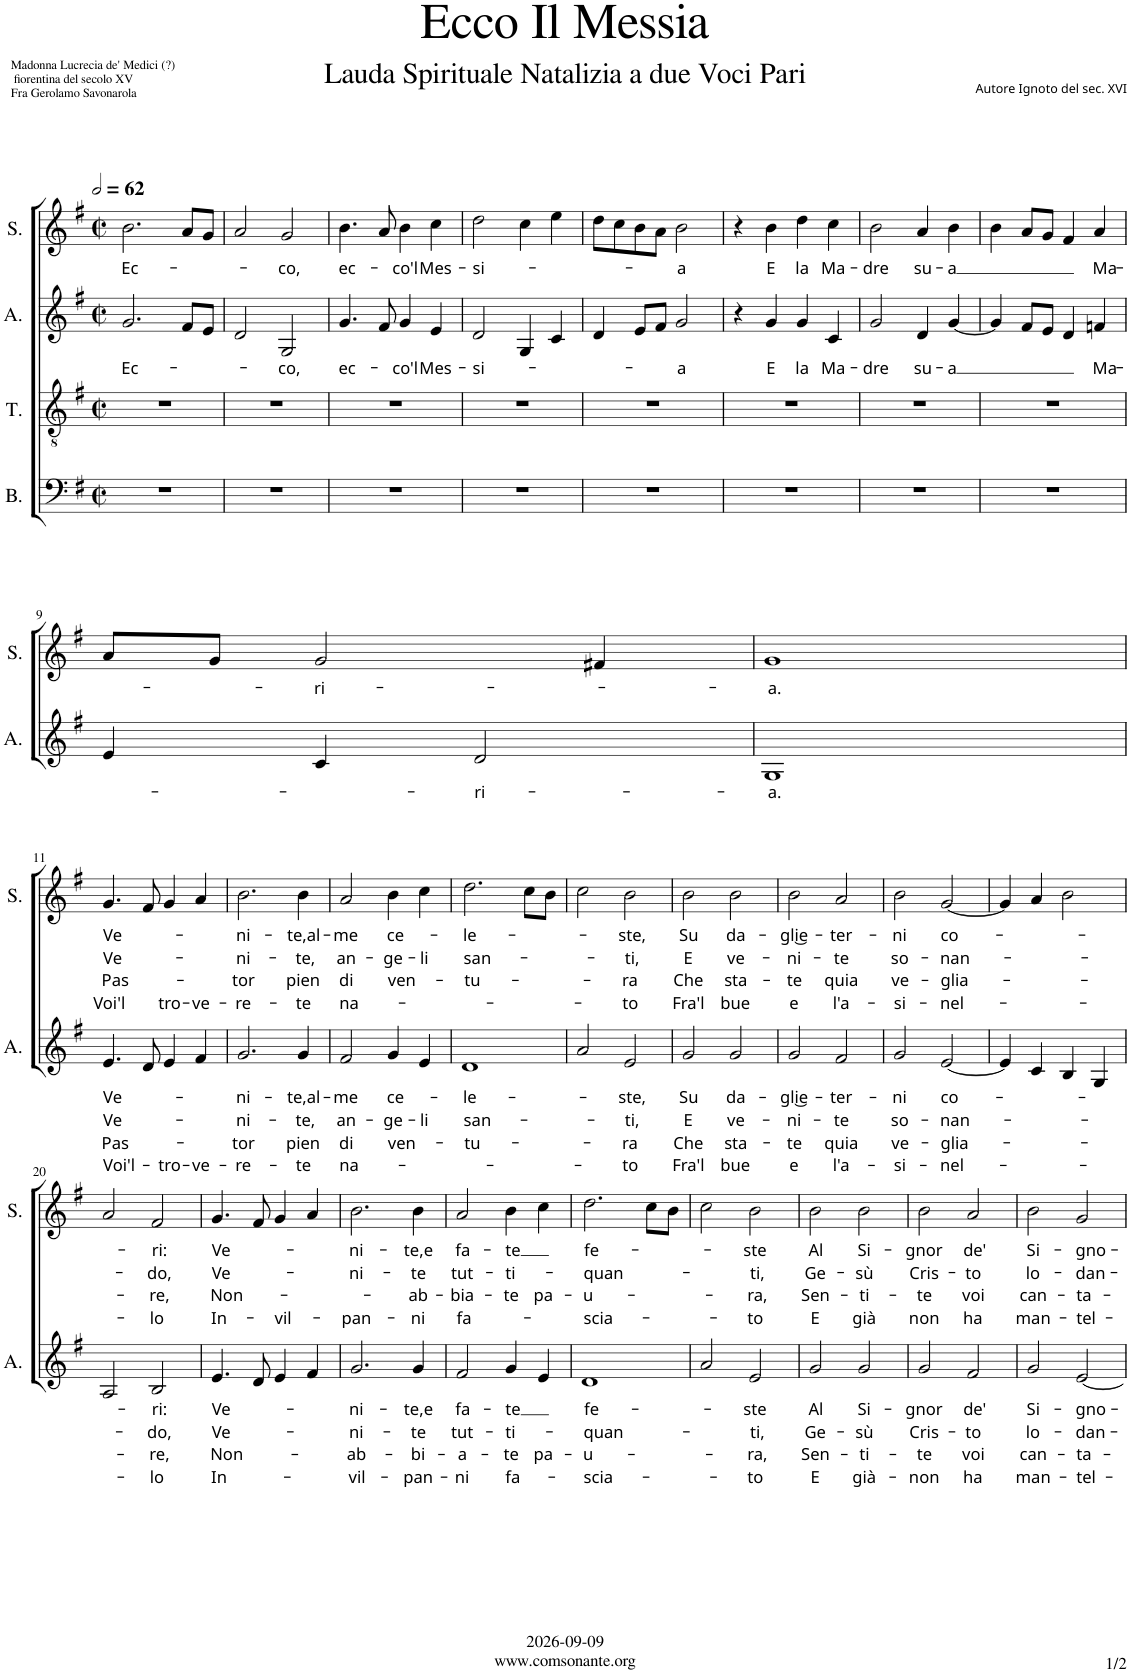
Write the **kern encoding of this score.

**kern	**kern	**kern	**text	**text	**text	**text	**kern	**text	**text	**text	**text
*part4	*part3	*part2	*part2	*part2	*part2	*part2	*part1	*part1	*part1	*part1	*part1
*staff4	*staff3	*staff2	*staff2	*staff2	*staff2	*staff2	*staff1	*staff1	*staff1	*staff1	*staff1
*I"B.	*I"T.	*I"A.	*	*	*	*	*I"S.	*	*	*	*
*I'B.	*I'T.	*I'A.	*	*	*	*	*I'S.	*	*	*	*
*clefF4	*clefGv2	*clefG2	*	*	*	*	*clefG2	*	*	*	*
*k[f#]	*k[f#]	*k[f#]	*	*	*	*	*k[f#]	*	*	*	*
*M2/2	*M2/2	*M2/2	*	*	*	*	*M2/2	*	*	*	*
*met(c|)	*met(c|)	*met(c|)	*	*	*	*	*met(c|)	*	*	*	*
*MM124	*MM124	*MM124	*	*	*	*	*MM124	*	*	*	*
=1	=1	=1	=1	=1	=1	=1	=1	=1	=1	=1	=1
!	!	!	!LO:LY:b	!	!	!	!	!LO:LY:b	!	!	!
1r	1r	2.g/	Ec-	.	.	.	2.b\	Ec-	.	.	.
.	.	8f#/L	.	.	.	.	8a/L	.	.	.	.
.	.	8e/J	.	.	.	.	8g/J	.	.	.	.
=2	=2	=2	=2	=2	=2	=2	=2	=2	=2	=2	=2
1r	1r	2d/	.	.	.	.	2a/	.	.	.	.
!	!	!	!LO:LY:b	!	!	!	!	!LO:LY:b	!	!	!
.	.	2G/	-co,	.	.	.	2g/	-co,	.	.	.
=3	=3	=3	=3	=3	=3	=3	=3	=3	=3	=3	=3
!	!	!	!LO:LY:b	!	!	!	!	!LO:LY:b	!	!	!
1r	1r	4.g/	ec-	.	.	.	4.b\	ec-	.	.	.
.	.	8f#/	.	.	.	.	8a/	.	.	.	.
!	!	!	!LO:LY:b	!	!	!	!	!LO:LY:b	!	!	!
.	.	4g/	-co'l	.	.	.	4b\	-co'l	.	.	.
!	!	!	!LO:LY:b	!	!	!	!	!LO:LY:b	!	!	!
.	.	4e/	Mes-	.	.	.	4cc\	Mes-	.	.	.
=4	=4	=4	=4	=4	=4	=4	=4	=4	=4	=4	=4
!	!	!	!LO:LY:b	!	!	!	!	!LO:LY:b	!	!	!
1r	1r	2d/	-si-	.	.	.	2dd\	-si-	.	.	.
.	.	4G/	.	.	.	.	4cc\	.	.	.	.
.	.	4c/	.	.	.	.	4ee\	.	.	.	.
=5	=5	=5	=5	=5	=5	=5	=5	=5	=5	=5	=5
1r	1r	4d/	.	.	.	.	8dd\L	.	.	.	.
.	.	.	.	.	.	.	8cc\	.	.	.	.
.	.	8e/L	.	.	.	.	8b\	.	.	.	.
.	.	8f#/J	.	.	.	.	8a\J	.	.	.	.
!	!	!	!LO:LY:b	!	!	!	!	!LO:LY:b	!	!	!
.	.	2g/	-a	.	.	.	2b\	-a	.	.	.
=6	=6	=6	=6	=6	=6	=6	=6	=6	=6	=6	=6
1r	1r	4r	.	.	.	.	4r	.	.	.	.
!	!	!	!LO:LY:b	!	!	!	!	!LO:LY:b	!	!	!
.	.	4g/	E	.	.	.	4b\	E	.	.	.
!	!	!	!LO:LY:b	!	!	!	!	!LO:LY:b	!	!	!
.	.	4g/	la	.	.	.	4dd\	la	.	.	.
!	!	!	!LO:LY:b	!	!	!	!	!LO:LY:b	!	!	!
.	.	4c/	Ma-	.	.	.	4cc\	Ma-	.	.	.
=7	=7	=7	=7	=7	=7	=7	=7	=7	=7	=7	=7
!	!	!	!LO:LY:b	!	!	!	!	!LO:LY:b	!	!	!
1r	1r	2g/	-dre	.	.	.	2b\	-dre	.	.	.
!	!	!	!LO:LY:b	!	!	!	!	!LO:LY:b	!	!	!
.	.	4d/	su-	.	.	.	4a/	su-	.	.	.
!	!	!	!LO:LY:b	!	!	!	!	!LO:LY:b	!	!	!
.	.	[4g/	-a	.	.	.	4b\	-a	.	.	.
=8	=8	=8	=8	=8	=8	=8	=8	=8	=8	=8	=8
1r	1r	4g/]	.	.	.	.	4b\	.	.	.	.
.	.	8f#/L	.	.	.	.	8a/L	.	.	.	.
.	.	8e/J	.	.	.	.	8g/J	.	.	.	.
.	.	4d/	.	.	.	.	4f#/	.	.	.	.
!	!	!	!LO:LY:b	!	!	!	!	!LO:LY:b	!	!	!
.	.	4fn/	Ma-	.	.	.	4a/	Ma-	.	.	.
!!LO:LB:g=z
=9	=9	=9	=9	=9	=9	=9	=9	=9	=9	=9	=9
1r	1r	4e/	.	.	.	.	8a/L	.	.	.	.
.	.	.	.	.	.	.	8g/J	.	.	.	.
!	!	!	!	!	!	!	!	!LO:LY:b	!	!	!
.	.	4c/	.	.	.	.	2g/	-ri-	.	.	.
!	!	!	!LO:LY:b	!	!	!	!	!	!	!	!
.	.	2d/	-ri-	.	.	.	.	.	.	.	.
.	.	.	.	.	.	.	4f#X/	.	.	.	.
=10	=10	=10	=10	=10	=10	=10	=10	=10	=10	=10	=10
!	!	!	!LO:LY:b	!	!	!	!	!LO:LY:b	!	!	!
1r	1r	1G	-a.	.	.	.	1g	-a.	.	.	.
!!LO:LB:g=z
=11	=11	=11	=11	=11	=11	=11	=11	=11	=11	=11	=11
!	!	!	!LO:LY:b	!LO:LY:b	!LO:LY:b	!LO:LY:b	!	!LO:LY:b	!LO:LY:b	!LO:LY:b	!LO:LY:b
1r	1r	4.e/	Ve-	Ve-	Pas-	Voi'l-	4.g/	Ve-	Ve-	Pas-	Voi'l
.	.	8d/	.	.	.	.	8f#/	.	.	.	.
!	!	!	!	!	!	!LO:LY:b	!	!	!	!	!LO:LY:b
.	.	4e/	.	.	.	-tro-	4g/	.	.	.	tro-
!	!	!	!	!	!	!LO:LY:b	!	!	!	!	!LO:LY:b
.	.	4f#/	.	.	.	-ve-	4a/	.	.	.	-ve-
=12	=12	=12	=12	=12	=12	=12	=12	=12	=12	=12	=12
!	!	!	!LO:LY:b	!LO:LY:b	!LO:LY:b	!LO:LY:b	!	!LO:LY:b	!LO:LY:b	!LO:LY:b	!LO:LY:b
1r	1r	2.g/	-ni-	-ni-	-tor	-re-	2.b\	-ni-	-ni-	-tor	-re-
!	!	!	!LO:LY:b	!LO:LY:b	!LO:LY:b	!LO:LY:b	!	!LO:LY:b	!LO:LY:b	!LO:LY:b	!LO:LY:b
.	.	4g/	-te,al-	-te,	pien	-te	4b\	-te,al-	-te,	pien	-te
=13	=13	=13	=13	=13	=13	=13	=13	=13	=13	=13	=13
!	!	!	!LO:LY:b	!LO:LY:b	!LO:LY:b	!LO:LY:b	!	!LO:LY:b	!LO:LY:b	!LO:LY:b	!LO:LY:b
1r	1r	2f#/	-me	an-	di	na-	2a/	-me	an-	di	na-
!	!	!	!LO:LY:b	!LO:LY:b	!LO:LY:b	!	!	!LO:LY:b	!LO:LY:b	!LO:LY:b	!
.	.	4g/	ce-	-ge-	ven-	.	4b\	ce-	-ge-	ven-	.
!	!	!	!	!LO:LY:b	!	!	!	!	!LO:LY:b	!	!
.	.	4e/	.	-li	.	.	4cc\	.	-li	.	.
=14	=14	=14	=14	=14	=14	=14	=14	=14	=14	=14	=14
!	!	!	!LO:LY:b	!LO:LY:b	!LO:LY:b	!	!	!LO:LY:b	!LO:LY:b	!LO:LY:b	!
1r	1r	1d	-le-	san-	-tu-	.	2.dd\	-le-	san-	-tu-	.
.	.	.	.	.	.	.	8cc\L	.	.	.	.
.	.	.	.	.	.	.	8b\J	.	.	.	.
=15	=15	=15	=15	=15	=15	=15	=15	=15	=15	=15	=15
1r	1r	2a/	.	.	.	.	2cc\	.	.	.	.
!	!	!	!LO:LY:b	!LO:LY:b	!LO:LY:b	!LO:LY:b	!	!LO:LY:b	!LO:LY:b	!LO:LY:b	!LO:LY:b
.	.	2e/	-ste,	-ti,	-ra	-to	2b\	-ste,	-ti,	-ra	-to
=16	=16	=16	=16	=16	=16	=16	=16	=16	=16	=16	=16
!	!	!	!LO:LY:b	!LO:LY:b	!LO:LY:b	!LO:LY:b	!	!LO:LY:b	!LO:LY:b	!LO:LY:b	!LO:LY:b
1r	1r	2g/	Su	E	Che	Fra'l	2b\	Su	E	Che	Fra'l
!	!	!	!LO:LY:b	!LO:LY:b	!LO:LY:b	!LO:LY:b	!	!LO:LY:b	!LO:LY:b	!LO:LY:b	!LO:LY:b
.	.	2g/	da-	ve-	sta-	bue	2b\	da-	ve-	sta-	bue
=17	=17	=17	=17	=17	=17	=17	=17	=17	=17	=17	=17
!	!	!	!LO:LY:b	!LO:LY:b	!LO:LY:b	!LO:LY:b	!	!LO:LY:b	!LO:LY:b	!LO:LY:b	!LO:LY:b
1r	1r	2g/	-gli͜e-	-ni-	-te	e	2b\	-gli͜e-	-ni-	-te	e
!	!	!	!LO:LY:b	!LO:LY:b	!LO:LY:b	!LO:LY:b	!	!LO:LY:b	!LO:LY:b	!LO:LY:b	!LO:LY:b
.	.	2f#/	-ter-	-te	quia	l'a-	2a/	-ter-	-te	quia	l'a-
=18	=18	=18	=18	=18	=18	=18	=18	=18	=18	=18	=18
!	!	!	!LO:LY:b	!LO:LY:b	!LO:LY:b	!LO:LY:b	!	!LO:LY:b	!LO:LY:b	!LO:LY:b	!LO:LY:b
1r	1r	2g/	-ni	so-	ve-	-si-	2b\	-ni	so-	ve-	-si-
!	!	!	!LO:LY:b	!LO:LY:b	!LO:LY:b	!LO:LY:b	!	!LO:LY:b	!LO:LY:b	!LO:LY:b	!LO:LY:b
.	.	[2e/	co-	-nan-	-glia-	-nel-	[2g/	co-	-nan-	-glia-	-nel-
=19	=19	=19	=19	=19	=19	=19	=19	=19	=19	=19	=19
1r	1r	4e/]	.	.	.	.	4g/]	.	.	.	.
.	.	4c/	.	.	.	.	4a/	.	.	.	.
.	.	4B/	.	.	.	.	2b\	.	.	.	.
.	.	4G/	.	.	.	.	.	.	.	.	.
!!LO:LB:g=z
=20	=20	=20	=20	=20	=20	=20	=20	=20	=20	=20	=20
1r	1r	2A/	.	.	.	.	2a/	.	.	.	.
!	!	!	!LO:LY:b	!LO:LY:b	!LO:LY:b	!LO:LY:b	!	!LO:LY:b	!LO:LY:b	!LO:LY:b	!LO:LY:b
.	.	2B/	-ri:	-do,	-re,	-lo	2f#/	-ri:	-do,	-re,	-lo
=21	=21	=21	=21	=21	=21	=21	=21	=21	=21	=21	=21
!	!	!	!LO:LY:b	!LO:LY:b	!LO:LY:b	!LO:LY:b	!	!LO:LY:b	!LO:LY:b	!LO:LY:b	!LO:LY:b
1r	1r	4.e/	Ve-	Ve-	Non-	In-	4.g/	Ve-	Ve-	Non-	In-
.	.	8d/	.	.	.	.	8f#/	.	.	.	.
!	!	!	!	!	!	!	!	!	!	!	!LO:LY:b
.	.	4e/	.	.	.	.	4g/	.	.	.	-vil-
.	.	4f#/	.	.	.	.	4a/	.	.	.	.
=22	=22	=22	=22	=22	=22	=22	=22	=22	=22	=22	=22
!	!	!	!LO:LY:b	!LO:LY:b	!LO:LY:b	!LO:LY:b	!	!LO:LY:b	!LO:LY:b	!	!LO:LY:b
1r	1r	2.g/	-ni-	-ni-	ab-	-vil-	2.b\	-ni-	-ni-	.	-pan-
!	!	!	!LO:LY:b	!LO:LY:b	!LO:LY:b	!LO:LY:b	!	!LO:LY:b	!LO:LY:b	!LO:LY:b	!LO:LY:b
.	.	4g/	-te,e	-te	-bi-	-pan-	4b\	-te,e	-te	-ab-	-ni
=23	=23	=23	=23	=23	=23	=23	=23	=23	=23	=23	=23
!	!	!	!LO:LY:b	!LO:LY:b	!LO:LY:b	!LO:LY:b	!	!LO:LY:b	!LO:LY:b	!LO:LY:b	!LO:LY:b
1r	1r	2f#/	fa-	tut-	-a-	-ni	2a/	fa-	tut-	-bia-	fa-
!	!	!	!LO:LY:b	!LO:LY:b	!LO:LY:b	!LO:LY:b	!	!LO:LY:b	!LO:LY:b	!LO:LY:b	!
.	.	4g/	-te	-ti-	-te	fa-	4b\	-te	-ti-	-te	.
!	!	!	!	!	!LO:LY:b	!	!	!	!	!LO:LY:b	!
.	.	4e/	.	.	pa-	.	4cc\	.	.	pa-	.
=24	=24	=24	=24	=24	=24	=24	=24	=24	=24	=24	=24
!	!	!	!LO:LY:b	!LO:LY:b	!LO:LY:b	!LO:LY:b	!	!LO:LY:b	!LO:LY:b	!LO:LY:b	!LO:LY:b
1r	1r	1d	fe-	quan-	-u-	-scia-	2.dd\	fe-	quan-	-u-	-scia-
.	.	.	.	.	.	.	8cc\L	.	.	.	.
.	.	.	.	.	.	.	8b\J	.	.	.	.
=25	=25	=25	=25	=25	=25	=25	=25	=25	=25	=25	=25
1r	1r	2a/	.	.	.	.	2cc\	.	.	.	.
!	!	!	!LO:LY:b	!LO:LY:b	!LO:LY:b	!LO:LY:b	!	!LO:LY:b	!LO:LY:b	!LO:LY:b	!LO:LY:b
.	.	2e/	-ste	-ti,	-ra,	-to	2b\	-ste	-ti,	-ra,	-to
=26	=26	=26	=26	=26	=26	=26	=26	=26	=26	=26	=26
!	!	!	!LO:LY:b	!LO:LY:b	!LO:LY:b	!LO:LY:b	!	!LO:LY:b	!LO:LY:b	!LO:LY:b	!LO:LY:b
1r	1r	2g/	Al	Ge-	Sen-	E	2b\	Al	Ge-	Sen-	E
!	!	!	!LO:LY:b	!LO:LY:b	!LO:LY:b	!LO:LY:b	!	!LO:LY:b	!LO:LY:b	!LO:LY:b	!LO:LY:b
.	.	2g/	Si-	-sù	-ti-	già-	2b\	Si-	-sù	-ti-	già
=27	=27	=27	=27	=27	=27	=27	=27	=27	=27	=27	=27
!	!	!	!LO:LY:b	!LO:LY:b	!LO:LY:b	!LO:LY:b	!	!LO:LY:b	!LO:LY:b	!LO:LY:b	!LO:LY:b
1r	1r	2g/	-gnor	Cris-	-te	-non	2b\	-gnor	Cris-	-te	non
!	!	!	!LO:LY:b	!LO:LY:b	!LO:LY:b	!LO:LY:b	!	!LO:LY:b	!LO:LY:b	!LO:LY:b	!LO:LY:b
.	.	2f#/	de'	-to	voi	ha	2a/	de'	-to	voi	ha
=28	=28	=28	=28	=28	=28	=28	=28	=28	=28	=28	=28
!	!	!	!LO:LY:b	!LO:LY:b	!LO:LY:b	!LO:LY:b	!	!LO:LY:b	!LO:LY:b	!LO:LY:b	!LO:LY:b
1r	1r	2g/	Si-	lo-	can-	man-	2b\	Si-	lo-	can-	man-
!	!	!	!LO:LY:b	!LO:LY:b	!LO:LY:b	!LO:LY:b	!	!LO:LY:b	!LO:LY:b	!LO:LY:b	!LO:LY:b
.	.	[2e/	-gno-	-dan-	-ta-	-tel-	2g/	-gno-	-dan-	-ta-	-tel-
=	=	=	=	=	=	=	=	=	=	=	=
*-	*-	*-	*-	*-	*-	*-	*-	*-	*-	*-	*-
